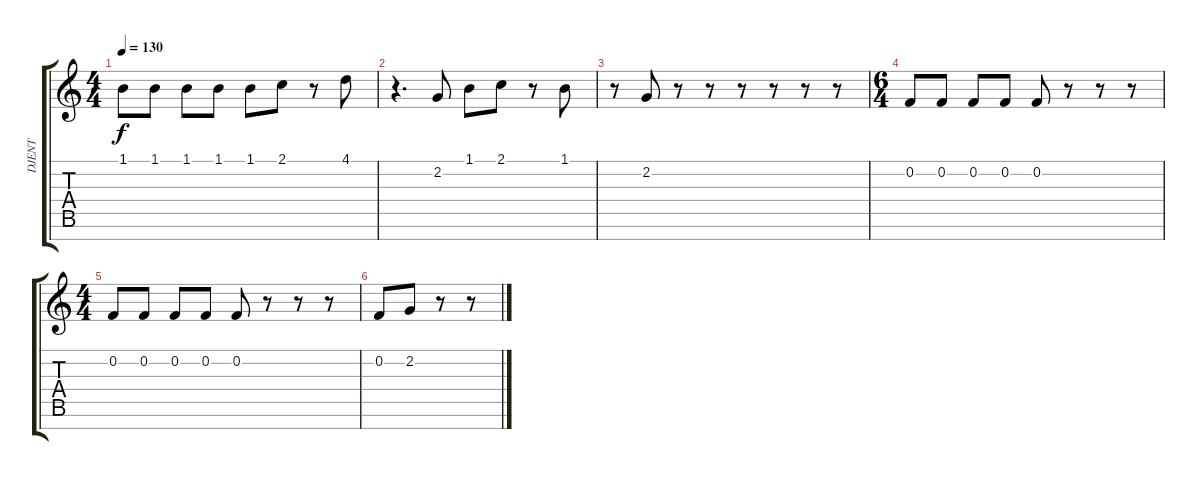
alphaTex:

\track ("DJENT" "DJENT") {instrument trumpet}
\staff {score tabs}
\tuning (Bb4 F4 Db4 Ab3 Eb3 Bb2 F2) {hide}
\ts (4 4)
\tempo 130
\clef g2
\ks c
1.1.8{dy f} 1.1.8 1.1.8 1.1.8 1.1.8 2.1.8 r.8 4.1.8 |
r.4{d} 2.2.8 1.1.8 2.1.8 r.8 1.1.8 |
r.8 2.2.8 r.8 r.8 r.8 r.8 r.8 r.8 |
\ts (6 4)
0.2.8 0.2.8 0.2.8 0.2.8 0.2.8 r.8 r.8 r.8 |
\ts (4 4)
0.2.8 0.2.8 0.2.8 0.2.8 0.2.8 r.8 r.8 r.8 |
0.2.8 2.2.8 r.8 r.8
